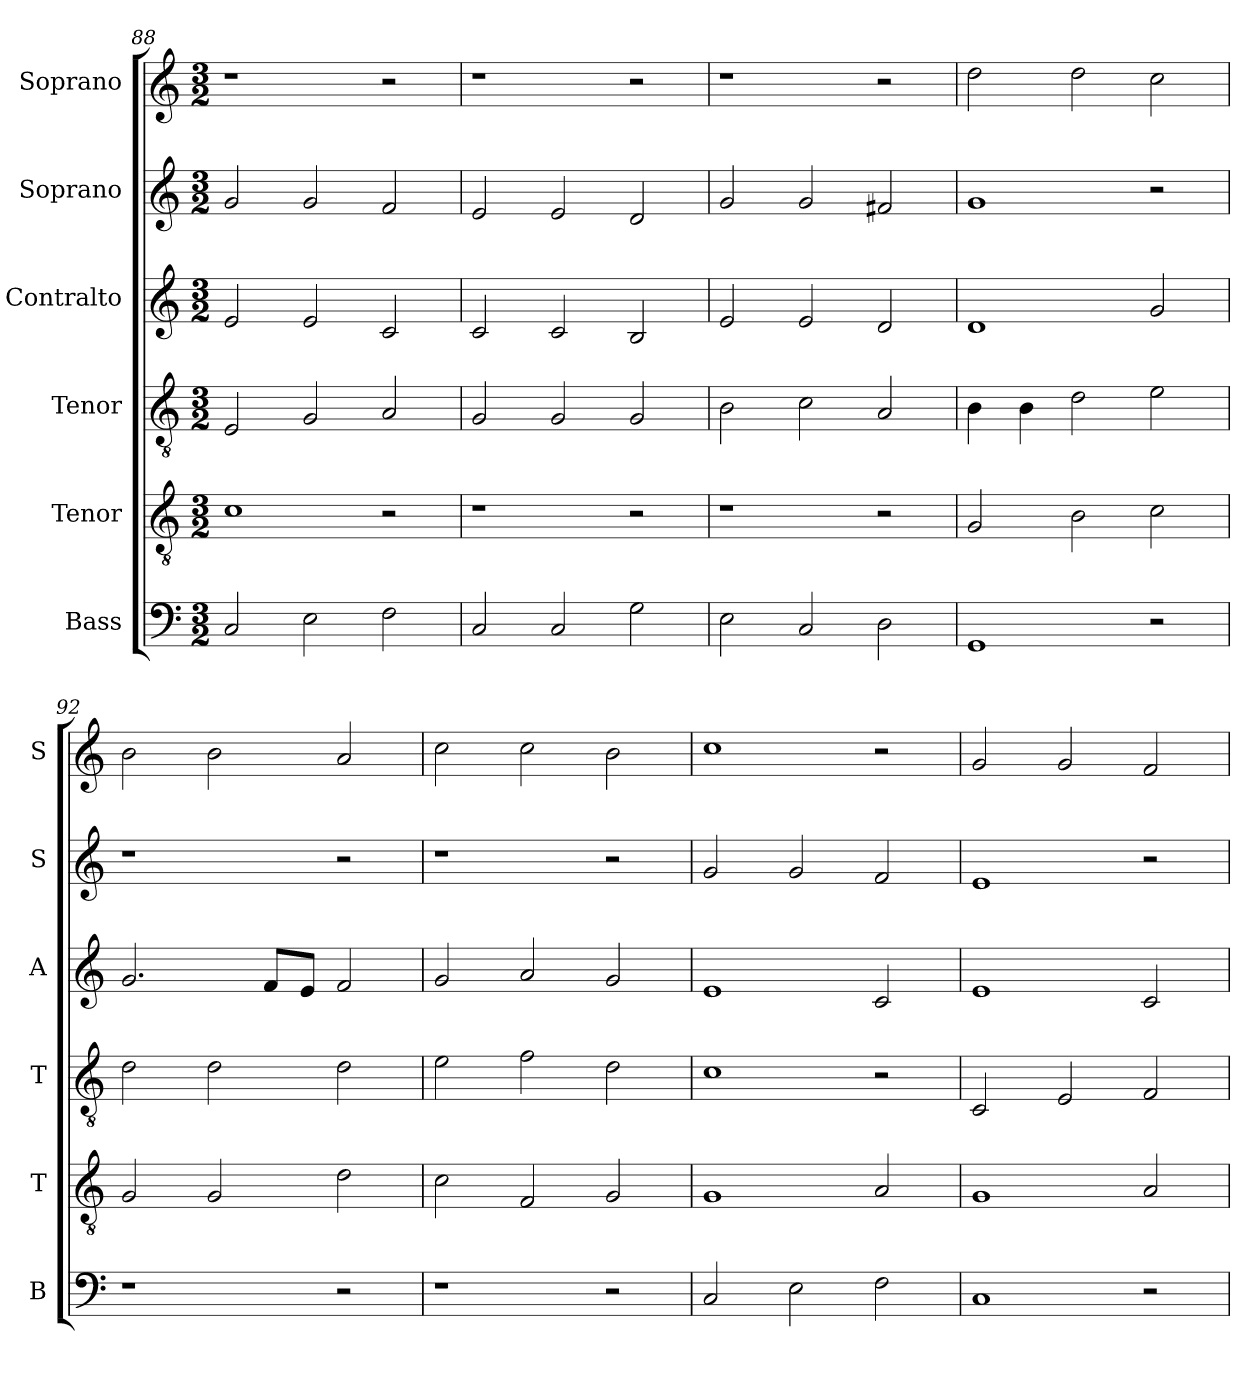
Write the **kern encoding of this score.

**kern	**kern	**kern	**kern	**kern	**kern
*part6	*part5	*part4	*part3	*part2	*part1
*staff6	*staff5	*staff4	*staff3	*staff2	*staff1
*I"Bass	*I"Tenor	*I"Tenor	*I"Contralto	*I"Soprano	*I"Soprano
*I'B	*I'T	*I'T	*I'A	*I'S	*I'S
*clefF4	*clefGv2	*clefGv2	*clefG2	*clefG2	*clefG2
*k[]	*k[]	*k[]	*k[]	*k[]	*k[]
*G:mix	*G:mix	*G:mix	*G:mix	*G:mix	*G:mix
*M3/2	*M3/2	*M3/2	*M3/2	*M3/2	*M3/2
=88	=88	=88	=88	=88	=88
2C	1c	2E	2e	2g	1r
2E	.	2G	2e	2g	.
2F	2r	2A	2c	2f	2r
=89	=89	=89	=89	=89	=89
2C	1r	2G	2c	2e	1r
2C	.	2G	2c	2e	.
2G	2r	2G	2B	2d	2r
=90	=90	=90	=90	=90	=90
2E	1r	2B	2e	2g	1r
2C	.	2c	2e	2g	.
2D	2r	2A	2d	2f#X	2r
=91	=91	=91	=91	=91	=91
1GG	2G	4B	1d	1g	2dd
.	.	4B	.	.	.
.	2B	2d	.	.	2dd
2r	2c	2e	2g	2r	2cc
=92	=92	=92	=92	=92	=92
1r	2G	2d	2.g	1r	2b
.	2G	2d	.	.	2b
.	.	.	8f/L	.	.
.	.	.	8e/J	.	.
2r	2d	2d	2f	2r	2a
=93	=93	=93	=93	=93	=93
1r	2c	2e	2g	1r	2cc
.	2F	2f	2a	.	2cc
2r	2G	2d	2g	2r	2b
=94	=94	=94	=94	=94	=94
2C	1G	1c	1e	2g	1cc
2E	.	.	.	2g	.
2F	2A	2r	2c	2f	2r
=95	=95	=95	=95	=95	=95
1C	1G	2C	1e	1e	2g
.	.	2E	.	.	2g
2r	2A	2F	2c	2r	2f
=	=	=	=	=	=
*-	*-	*-	*-	*-	*-
